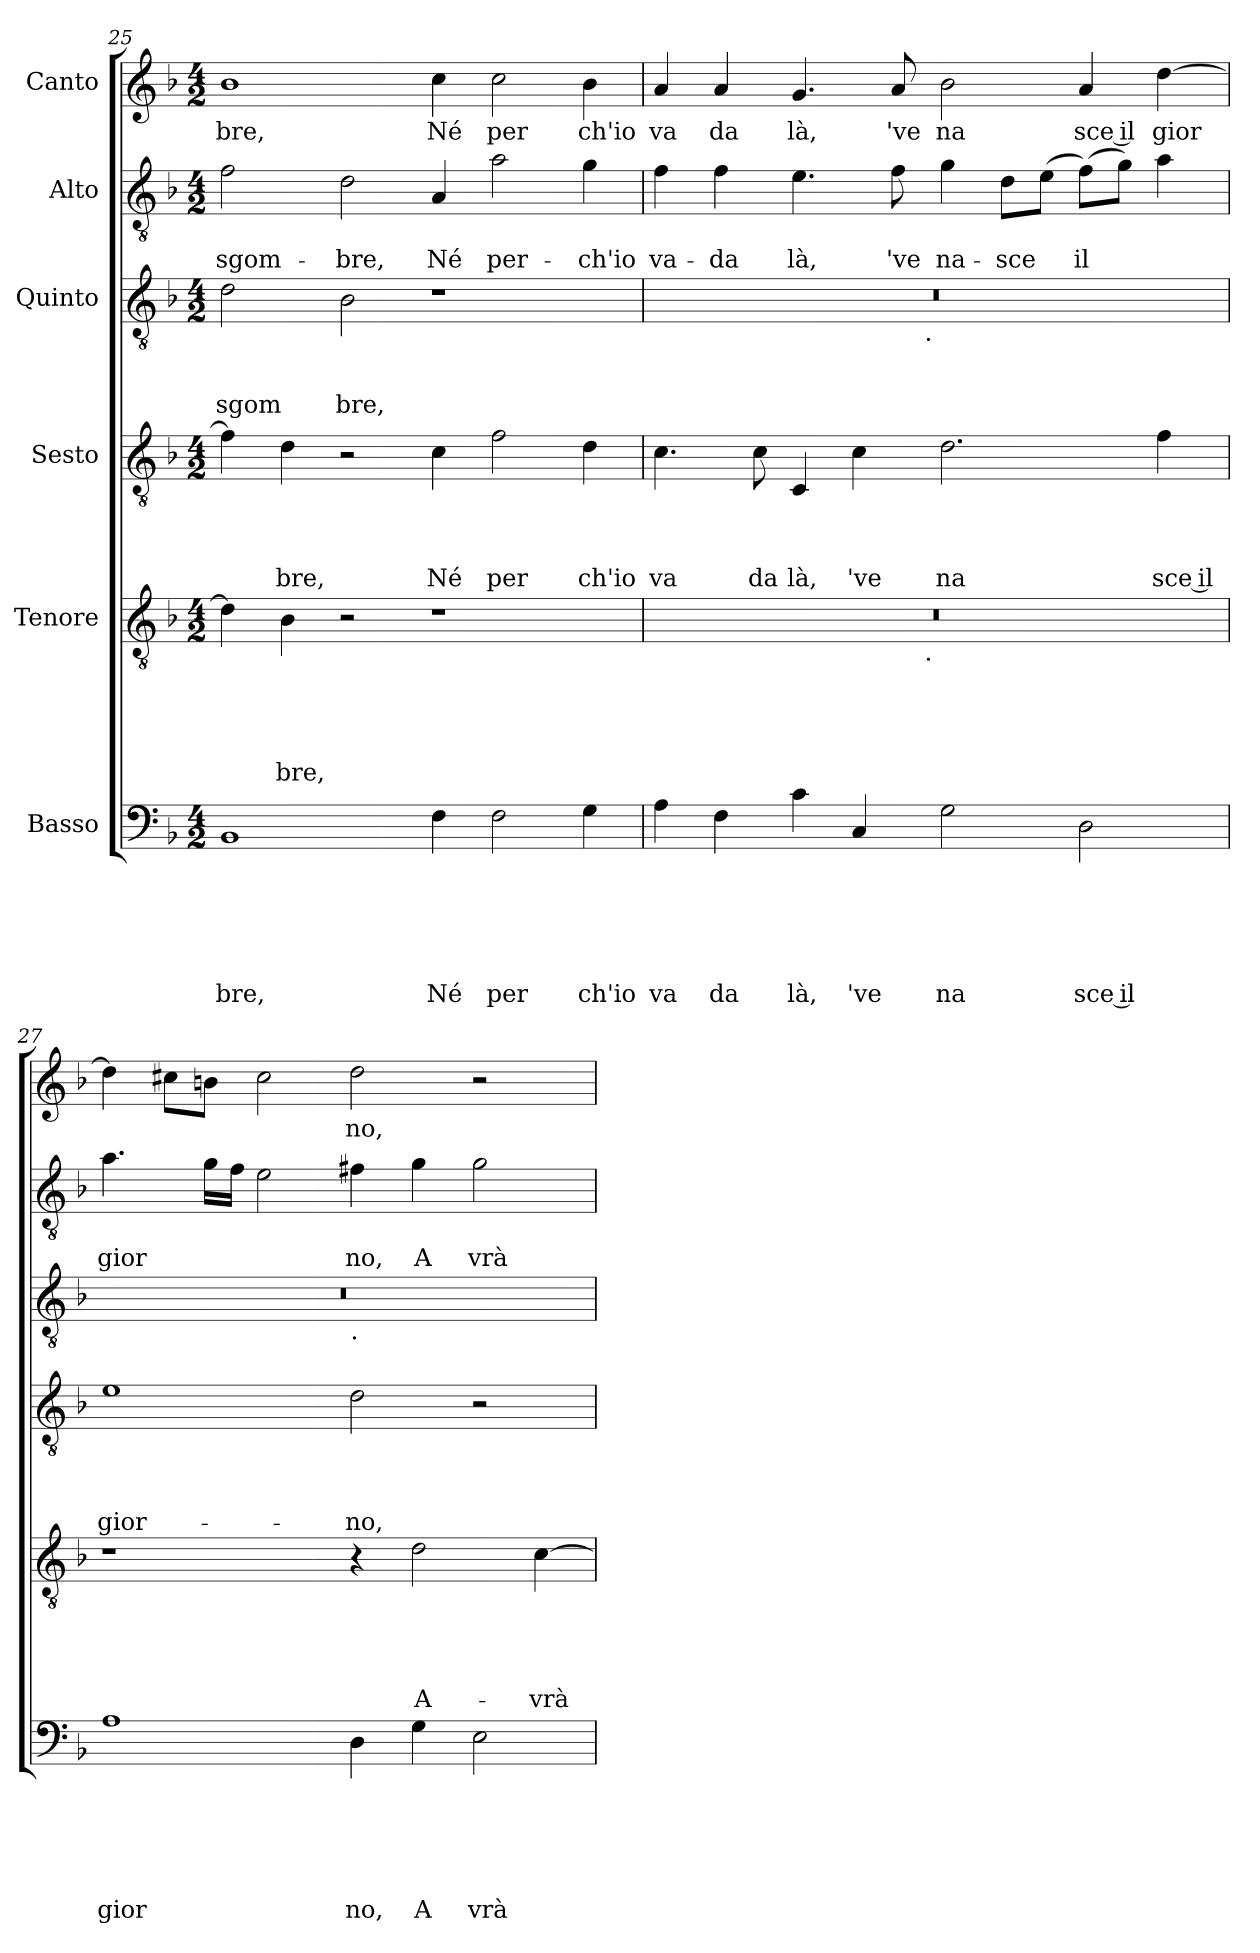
**kern	**text	**text	**text	**text	**text	**text	**kern	**text	**text	**text	**text	**text	**kern	**text	**text	**text	**text	**kern	**text	**text	**text	**kern	**text	**text	**kern	**text
*part6	*part6	*part6	*part6	*part6	*part6	*part6	*part5	*part5	*part5	*part5	*part5	*part5	*part4	*part4	*part4	*part4	*part4	*part3	*part3	*part3	*part3	*part2	*part2	*part2	*part1	*part1
*staff6	*staff6	*staff6	*staff6	*staff6	*staff6	*staff6	*staff5	*staff5	*staff5	*staff5	*staff5	*staff5	*staff4	*staff4	*staff4	*staff4	*staff4	*staff3	*staff3	*staff3	*staff3	*staff2	*staff2	*staff2	*staff1	*staff1
*I"Basso	*	*	*	*	*	*	*I"Tenore	*	*	*	*	*	*I"Sesto	*	*	*	*	*I"Quinto	*	*	*	*I"Alto	*	*	*I"Canto	*
*clefF4	*	*	*	*	*	*	*clefGv2	*	*	*	*	*	*clefGv2	*	*	*	*	*clefGv2	*	*	*	*clefGv2	*	*	*clefG2	*
*ITrd-3c-5	*	*	*	*	*	*	*	*	*	*	*	*	*ITrd-3c-5	*	*	*	*	*ITrd-3c-5	*	*	*	*ITrd-3c-5	*	*	*	*
*k[b-e-]	*	*	*	*	*	*	*k[b-]	*	*	*	*	*	*k[b-e-]	*	*	*	*	*k[b-e-]	*	*	*	*k[b-e-]	*	*	*k[b-]	*
*B-:	*	*	*	*	*	*	*F:	*	*	*	*	*	*B-:	*	*	*	*	*B-:	*	*	*	*B-:	*	*	*F:	*
*M4/2	*	*	*	*	*	*	*M4/2	*	*	*	*	*	*M4/2	*	*	*	*	*M4/2	*	*	*	*M4/2	*	*	*M4/2	*
=25	=25	=25	=25	=25	=25	=25	=25	=25	=25	=25	=25	=25	=25	=25	=25	=25	=25	=25	=25	=25	=25	=25	=25	=25	=25	=25
!	!	!	!	!	!	!LO:LY:b	!	!	!	!	!	!	!	!	!	!	!	!	!	!	!LO:LY:b	!	!	!LO:LY:b	!	!LO:LY:b
1E-	.	.	.	.	.	bre,	4d\]	.	.	.	.	.	4b-\]	.	.	.	.	2g\	.	.	sgom	2b-\	.	sgom-	1b-	bre,
!	!	!	!	!	!	!	!	!	!	!	!	!LO:LY:b	!	!	!	!	!LO:LY:b	!	!	!	!	!	!	!	!	!
.	.	.	.	.	.	.	4B-\	.	.	.	.	-bre,	4g\	.	.	.	bre,	.	.	.	.	.	.	.	.	.
!	!	!	!	!	!	!	!	!	!	!	!	!	!	!	!	!	!	!	!	!	!LO:LY:b	!	!	!LO:LY:b	!	!
.	.	.	.	.	.	.	2r	.	.	.	.	.	2r	.	.	.	.	2e-\	.	.	bre,	2g\	.	-bre,	.	.
!	!	!	!	!	!	!LO:LY:b	!	!	!	!	!	!	!	!	!	!	!LO:LY:b	!	!	!	!	!	!	!LO:LY:b	!	!LO:LY:b
4B-\	.	.	.	.	.	Né	1r	.	.	.	.	.	4f\	.	.	.	Né	1r	.	.	.	4d/	.	Né	4cc\	Né
!	!	!	!	!	!	!LO:LY:b	!	!	!	!	!	!	!	!	!	!	!LO:LY:b	!	!	!	!	!	!	!LO:LY:b	!	!LO:LY:b
2B-\	.	.	.	.	.	per	.	.	.	.	.	.	2b-\	.	.	.	per	.	.	.	.	2dd\	.	per-	2cc\	per
!	!	!	!	!	!	!LO:LY:b	!	!	!	!	!	!	!	!	!	!	!LO:LY:b	!	!	!	!	!	!	!LO:LY:b	!	!LO:LY:b
4c\	.	.	.	.	.	ch'io	.	.	.	.	.	.	4g\	.	.	.	ch'io	.	.	.	.	4cc\	.	-ch'io	4b-\	ch'io
=26	=26	=26	=26	=26	=26	=26	=26	=26	=26	=26	=26	=26	=26	=26	=26	=26	=26	=26	=26	=26	=26	=26	=26	=26	=26	=26
!	!	!	!	!	!	!LO:LY:b	!	!	!	!	!	!	!	!	!	!	!LO:LY:b	!	!	!	!	!	!	!LO:LY:b	!	!LO:LY:b
*	*	*	*	*	*	*	*^	*	*	*	*	*	*	*	*	*	*	*^	*	*	*	*	*	*	*	*
4d\	.	.	.	.	.	va	0r	2ryy	.	.	.	.	.	4.f\	.	.	.	va	0r	2ryy	.	.	.	4b-\	.	va-	4a/	va
!	!	!	!	!	!	!LO:LY:b	!	!	!	!	!	!	!	!	!	!	!	!	!	!	!	!	!	!	!	!LO:LY:b	!	!LO:LY:b
4B-\	.	.	.	.	.	da	.	.	.	.	.	.	.	.	.	.	.	.	.	.	.	.	.	4b-\	.	-da	4a/	da
!	!	!	!	!	!	!	!	!	!	!	!	!	!	!	!	!	!	!LO:LY:b	!	!	!	!	!	!	!	!	!	!
.	.	.	.	.	.	.	.	.	.	.	.	.	.	8f\	.	.	.	da	.	.	.	.	.	.	.	.	.	.
!	!	!	!	!	!	!LO:LY:b	!	!	!	!	!	!	!	!	!	!	!	!LO:LY:b	!	!	!	!	!	!	!	!LO:LY:b	!	!LO:LY:b
4f\	.	.	.	.	.	là,	.	4...ryy	.	.	.	.	.	4F/	.	.	.	là,	.	4...ryy	.	.	.	4.a\	.	là,	4.g/	là,
!	!	!	!	!	!	!LO:LY:b	!	!	!	!	!	!	!	!	!	!	!	!LO:LY:b	!	!	!	!	!	!	!	!	!	!
4F/	.	.	.	.	.	've	.	.	.	.	.	.	.	4f\	.	.	.	've	.	.	.	.	.	.	.	.	.	.
!	!	!	!	!	!	!	!	!	!	!	!	!	!	!	!	!	!	!	!	!	!	!	!	!	!	!LO:LY:b	!	!LO:LY:b
.	.	.	.	.	.	.	.	.	.	.	.	.	.	.	.	.	.	.	.	.	.	.	.	8b-\	.	've	8a/	've
!	!	!	!	!	!	!	!	!	!	!	!	!	!	!	!	!	!	!	!	!LO:TX:b:t=.	!	!	!	!	!	!	!	!
!	!	!	!	!	!	!	!	!LO:TX:b:t=.	!	!	!	!	!	!	!	!	!	!	!	!	!	!	!	!	!	!	!	!
.	.	.	.	.	.	.	.	1ryy	.	.	.	.	.	.	.	.	.	.	.	1ryy	.	.	.	.	.	.	.	.
!	!	!	!	!	!	!LO:LY:b	!	!	!	!	!	!	!	!	!	!	!	!LO:LY:b	!	!	!	!	!	!	!	!LO:LY:b	!	!LO:LY:b
2c\	.	.	.	.	.	na	.	.	.	.	.	.	.	2.g\	.	.	.	na	.	.	.	.	.	4cc\	.	na-	2b-\	na
!	!	!	!	!	!	!	!	!	!	!	!	!	!	!	!	!	!	!	!	!	!	!	!	!	!	!LO:LY:b	!	!
.	.	.	.	.	.	.	.	.	.	.	.	.	.	.	.	.	.	.	.	.	.	.	.	8g\L	.	-sce	.	.
.	.	.	.	.	.	.	.	.	.	.	.	.	.	.	.	.	.	.	.	.	.	.	.	(<8a\J	.	.	.	.
!	!	!	!	!	!	!LO:LY:b:rj	!	!	!	!	!	!	!	!	!	!	!	!	!	!	!	!	!	!	!	!LO:LY:b:rj	!	!LO:LY:b:rj
2G\	.	.	.	.	.	sce il	.	.	.	.	.	.	.	.	.	.	.	.	.	.	.	.	.	(>8b-\L)	.	il	4a/	sce il
.	.	.	.	.	.	.	.	.	.	.	.	.	.	.	.	.	.	.	.	.	.	.	.	8cc\J)	.	.	.	.
!	!	!	!	!	!	!	!	!	!	!	!	!	!	!	!	!	!	!LO:LY:b:rj	!	!	!	!	!	!	!	!	!	!LO:LY:b
.	.	.	.	.	.	.	.	.	.	.	.	.	.	4b-\	.	.	.	sce il	.	.	.	.	.	4dd\	.	.	[<4dd\	gior
.	.	.	.	.	.	.	.	32ryy	.	.	.	.	.	.	.	.	.	.	.	32ryy	.	.	.	.	.	.	.	.
!!LO:PB:g=z
=27	=27	=27	=27	=27	=27	=27	=27	=27	=27	=27	=27	=27	=27	=27	=27	=27	=27	=27	=27	=27	=27	=27	=27	=27	=27	=27	=27	=27
!	!	!	!	!	!	!LO:LY:b	!	!	!	!	!	!	!	!	!	!	!	!LO:LY:b	!	!	!	!	!	!	!	!LO:LY:b	!	!
*	*	*	*	*	*	*	*v	*v	*	*	*	*	*	*	*	*	*	*	*	*	*	*	*	*	*	*	*	*
1d	.	.	.	.	.	gior	1r	.	.	.	.	.	1a	.	.	.	gior-	0r	1ryy	.	.	.	4.dd\	.	gior	4dd\]	.
.	.	.	.	.	.	.	.	.	.	.	.	.	.	.	.	.	.	.	.	.	.	.	.	.	.	8cc#X\L	.
.	.	.	.	.	.	.	.	.	.	.	.	.	.	.	.	.	.	.	.	.	.	.	16cc\LL	.	.	8bn\J	.
.	.	.	.	.	.	.	.	.	.	.	.	.	.	.	.	.	.	.	.	.	.	.	16b-\JJ	.	.	.	.
.	.	.	.	.	.	.	.	.	.	.	.	.	.	.	.	.	.	.	.	.	.	.	2a\	.	.	2cc#\	.
!	!	!	!	!	!	!	!	!	!	!	!	!	!	!	!	!	!	!	!LO:TX:b:t=.	!	!	!	!	!	!	!	!
!	!	!	!	!	!	!LO:LY:b	!	!	!	!	!	!	!	!	!	!	!LO:LY:b	!	!	!	!	!	!	!	!LO:LY:b	!	!LO:LY:b
4G\	.	.	.	.	.	no,	4r	.	.	.	.	.	2g\	.	.	.	-no,	.	1ryy	.	.	.	4bn\	.	no,	2dd\	no,
!	!	!	!	!	!	!LO:LY:b	!	!	!	!	!	!LO:LY:b	!	!	!	!	!	!	!	!	!	!	!	!	!LO:LY:b	!	!
4c\	.	.	.	.	.	A	2d\	.	.	.	.	A-	.	.	.	.	.	.	.	.	.	.	4cc\	.	A	.	.
!	!	!	!	!	!	!LO:LY:b	!	!	!	!	!	!	!	!	!	!	!	!	!	!	!	!	!	!	!LO:LY:b	!	!
2A\	.	.	.	.	.	vrà	.	.	.	.	.	.	2r	.	.	.	.	.	.	.	.	.	2cc\	.	vrà	2r	.
!	!	!	!	!	!	!	!	!	!	!	!	!LO:LY:b	!	!	!	!	!	!	!	!	!	!	!	!	!	!	!
.	.	.	.	.	.	.	[>4c\	.	.	.	.	-vrà	.	.	.	.	.	.	.	.	.	.	.	.	.	.	.
*	*	*	*	*	*	*	*	*	*	*	*	*	*	*	*	*	*	*v	*v	*	*	*	*	*	*	*	*
=	=	=	=	=	=	=	=	=	=	=	=	=	=	=	=	=	=	=	=	=	=	=	=	=	=	=
*-	*-	*-	*-	*-	*-	*-	*-	*-	*-	*-	*-	*-	*-	*-	*-	*-	*-	*-	*-	*-	*-	*-	*-	*-	*-	*-
